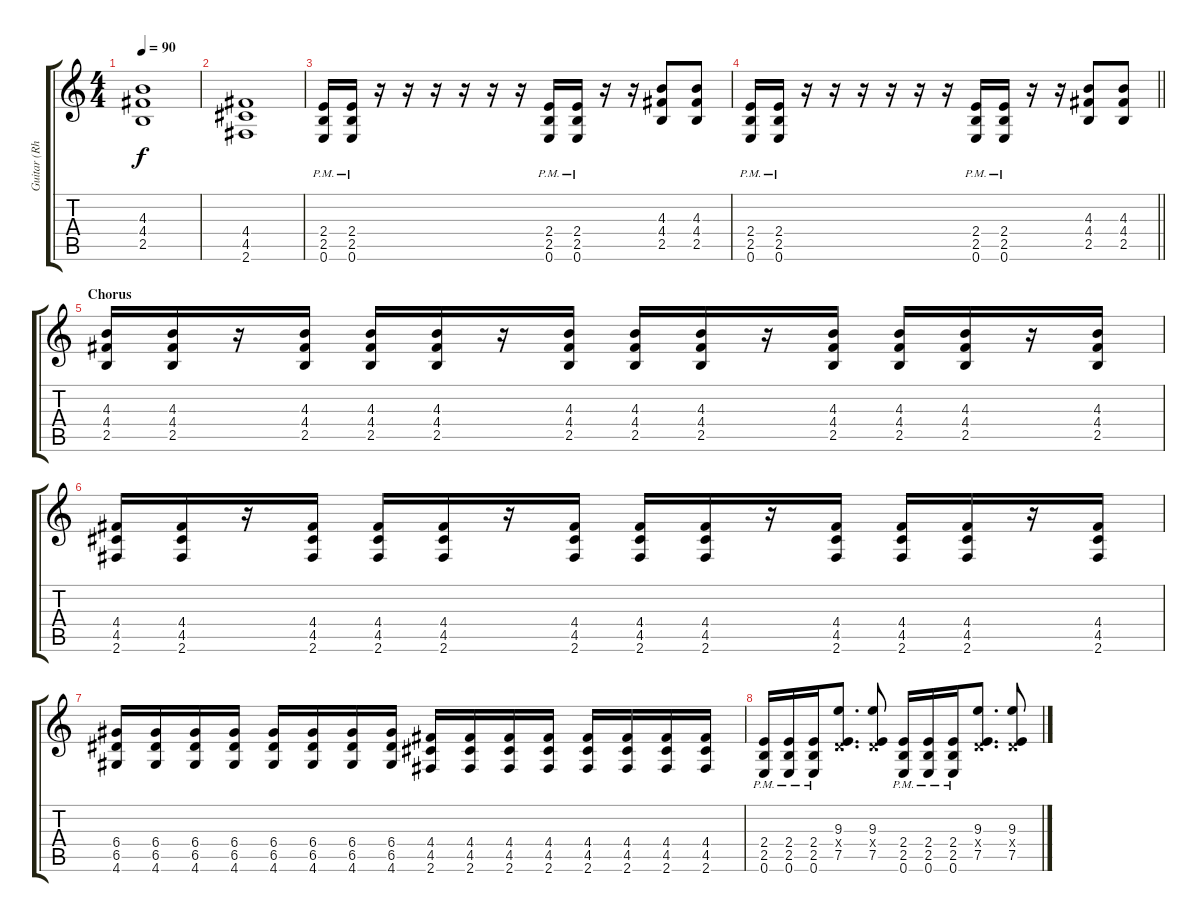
\track ("Guitar (Rhythm)" "Guitar (Rh") {instrument overdrivenguitar}
\staff {score tabs}
\tuning (E4 B3 G3 D3 A2 E2) {hide}
\ts (4 4)
\tempo 90
\clef g2
\ks c
(4.3 4.4 2.5).1{dy f} |
(4.4 4.5 2.6).1 |
(2.4{pm} 2.5{pm} 0.6{pm}).16 (2.4{pm} 2.5{pm} 0.6{pm}).16 r.16 r.16 r.16 r.16 r.16 r.16 (2.4{pm} 2.5{pm} 0.6{pm}).16 (2.4{pm} 2.5{pm} 0.6{pm}).16 r.16 r.16 (4.3 4.4 2.5).8 (4.3 4.4 2.5).8 |
\barLineRight lightlight
(2.4{pm} 2.5{pm} 0.6{pm}).16 (2.4{pm} 2.5{pm} 0.6{pm}).16 r.16 r.16 r.16 r.16 r.16 r.16 (2.4{pm} 2.5{pm} 0.6{pm}).16 (2.4{pm} 2.5{pm} 0.6{pm}).16 r.16 r.16 (4.3 4.4 2.5).8 (4.3 4.4 2.5).8 |
\section ("" "Chorus")
(4.3 4.4 2.5).16 (4.3 4.4 2.5).16 r.16 (4.3 4.4 2.5).16 (4.3 4.4 2.5).16 (4.3 4.4 2.5).16 r.16 (4.3 4.4 2.5).16 (4.3 4.4 2.5).16 (4.3 4.4 2.5).16 r.16 (4.3 4.4 2.5).16 (4.3 4.4 2.5).16 (4.3 4.4 2.5).16 r.16 (4.3 4.4 2.5).16 |
(4.4 4.5 2.6).16 (4.4 4.5 2.6).16 r.16 (4.4 4.5 2.6).16 (4.4 4.5 2.6).16 (4.4 4.5 2.6).16 r.16 (4.4 4.5 2.6).16 (4.4 4.5 2.6).16 (4.4 4.5 2.6).16 r.16 (4.4 4.5 2.6).16 (4.4 4.5 2.6).16 (4.4 4.5 2.6).16 r.16 (4.4 4.5 2.6).16 |
(6.4 6.5 4.6).16 (6.4 6.5 4.6).16 (6.4 6.5 4.6).16 (6.4 6.5 4.6).16 (6.4 6.5 4.6).16 (6.4 6.5 4.6).16 (6.4 6.5 4.6).16 (6.4 6.5 4.6).16 (4.4 4.5 2.6).16 (4.4 4.5 2.6).16 (4.4 4.5 2.6).16 (4.4 4.5 2.6).16 (4.4 4.5 2.6).16 (4.4 4.5 2.6).16 (4.4 4.5 2.6).16 (4.4 4.5 2.6).16 |
(2.4{pm} 2.5{pm} 0.6{pm}).16 (2.4{pm} 2.5{pm} 0.6{pm}).16 (2.4{pm} 2.5{pm} 0.6{pm}).16 (9.3 0.4{x} 7.5).8{d} (9.3 0.4{x} 7.5).8 (2.4{pm} 2.5{pm} 0.6{pm}).16 (2.4{pm} 2.5{pm} 0.6{pm}).16 (2.4{pm} 2.5{pm} 0.6{pm}).16 (9.3 0.4{x} 7.5).8{d} (9.3 0.4{x} 7.5).8
